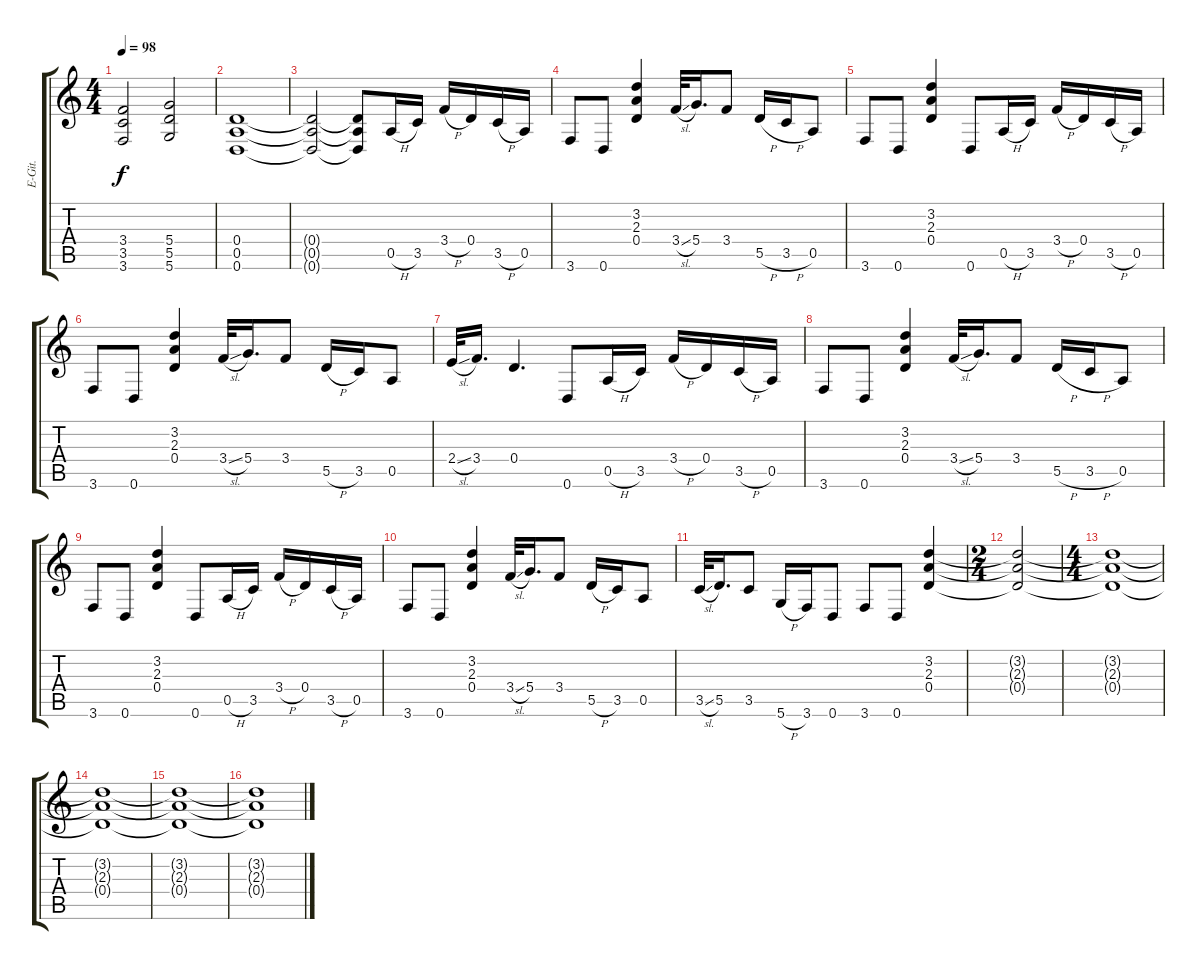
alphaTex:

\track ("E-Git." "E-Git.") {instrument distortionguitar}
\staff {score tabs}
\tuning (E4 B3 G3 D3 A2 D2) {hide}
\ts (4 4)
\tempo 98
\clef g2
\ks c
(3.4 3.5 3.6).2{dy f} (5.4 5.5 5.6).2 |
(0.4 0.5 0.6).1 |
(0.4{t} 0.5{t} 0.6{t}).2 (0.4{t} 0.5{t} 0.6{t}).8 0.5{h}.16 3.5.16 3.4{h}.16 0.4.16 3.5{h}.16 0.5.16 |
3.6.8 0.6.8 (3.2 2.3 0.4).4 3.4{sl}.32 5.4.16{d} 3.4.8 5.5{h}.16 3.5{h}.16 0.5.8 |
3.6.8 0.6.8 (3.2 2.3 0.4).4 0.6.8 0.5{h}.16 3.5.16 3.4{h}.16 0.4.16 3.5{h}.16 0.5.16 |
3.6.8 0.6.8 (3.2 2.3 0.4).4 3.4{sl}.32 5.4.16{d} 3.4.8 5.5{h}.16 3.5.16 0.5.8 |
2.4{sl}.32 3.4.16{d} 0.4.4{d} 0.6.8 0.5{h}.16 3.5.16 3.4{h}.16 0.4.16 3.5{h}.16 0.5.16 |
3.6.8 0.6.8 (3.2 2.3 0.4).4 3.4{sl}.32 5.4.16{d} 3.4.8 5.5{h}.16 3.5{h}.16 0.5.8 |
3.6.8 0.6.8 (3.2 2.3 0.4).4 0.6.8 0.5{h}.16 3.5.16 3.4{h}.16 0.4.16 3.5{h}.16 0.5.16 |
3.6.8 0.6.8 (3.2 2.3 0.4).4 3.4{sl}.32 5.4.16{d} 3.4.8 5.5{h}.16 3.5.16 0.5.8 |
3.5{sl}.32 5.5.16{d} 3.5.8 5.6{h}.16 3.6.16 0.6.8 3.6.8 0.6.8 (3.2 2.3 0.4).4 |
\ts (2 4)
(3.2{t} 2.3{t} 0.4{t}).2 |
\ts (4 4)
(3.2{t} 2.3{t} 0.4{t}).1 |
(3.2{t} 2.3{t} 0.4{t}).1 |
(3.2{t} 2.3{t} 0.4{t}).1 |
(3.2{t} 2.3{t} 0.4{t}).1
